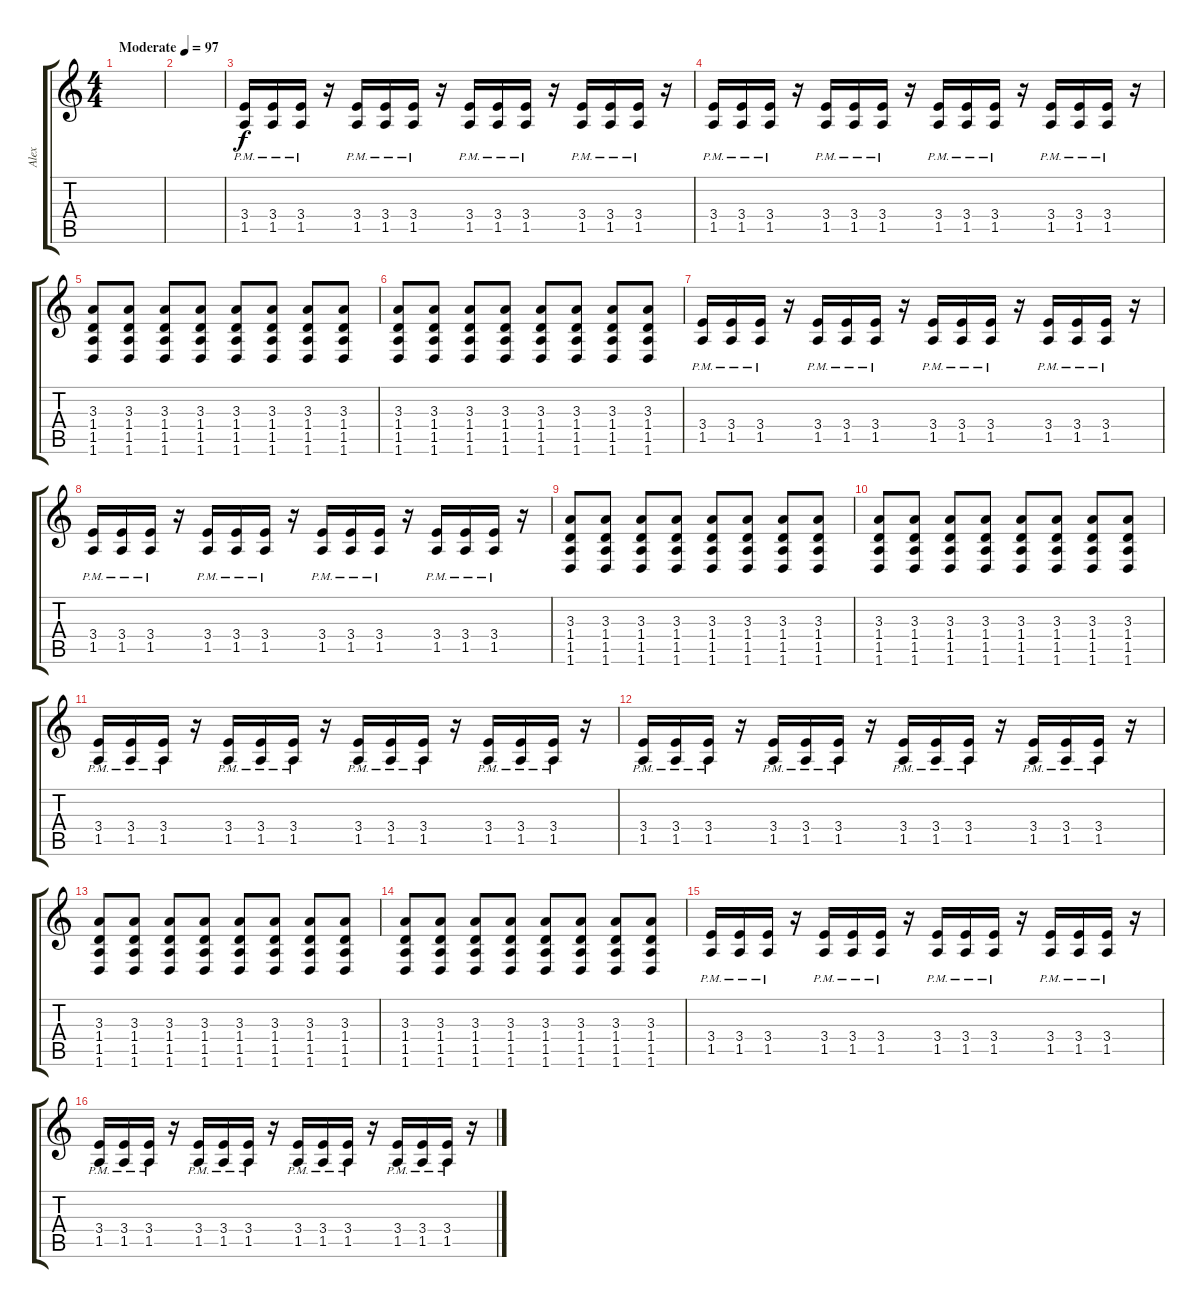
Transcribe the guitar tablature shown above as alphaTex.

\track ("Alex" "Alex") {instrument distortionguitar}
\staff {score tabs}
\tuning (Eb4 Bb3 Gb3 Db3 Ab2 Db2) {hide}
\ts (4 4)
\tempo (97 "Moderate")
\clef g2
\ks c
|
|
(3.4{pm} 1.5{pm}).16 (3.4{pm} 1.5{pm}).16 (3.4{pm} 1.5{pm}).16 r.16 (3.4{pm} 1.5{pm}).16 (3.4{pm} 1.5{pm}).16 (3.4{pm} 1.5{pm}).16 r.16 (3.4{pm} 1.5{pm}).16 (3.4{pm} 1.5{pm}).16 (3.4{pm} 1.5{pm}).16 r.16 (3.4{pm} 1.5{pm}).16 (3.4{pm} 1.5{pm}).16 (3.4{pm} 1.5{pm}).16 r.16 |
(3.4{pm} 1.5{pm}).16 (3.4{pm} 1.5{pm}).16 (3.4{pm} 1.5{pm}).16 r.16 (3.4{pm} 1.5{pm}).16 (3.4{pm} 1.5{pm}).16 (3.4{pm} 1.5{pm}).16 r.16 (3.4{pm} 1.5{pm}).16 (3.4{pm} 1.5{pm}).16 (3.4{pm} 1.5{pm}).16 r.16 (3.4{pm} 1.5{pm}).16 (3.4{pm} 1.5{pm}).16 (3.4{pm} 1.5{pm}).16 r.16 |
(3.3 1.4 1.5 1.6).8 (3.3 1.4 1.5 1.6).8 (3.3 1.4 1.5 1.6).8 (3.3 1.4 1.5 1.6).8 (3.3 1.4 1.5 1.6).8 (3.3 1.4 1.5 1.6).8 (3.3 1.4 1.5 1.6).8 (3.3 1.4 1.5 1.6).8 |
(3.3 1.4 1.5 1.6).8 (3.3 1.4 1.5 1.6).8 (3.3 1.4 1.5 1.6).8 (3.3 1.4 1.5 1.6).8 (3.3 1.4 1.5 1.6).8 (3.3 1.4 1.5 1.6).8 (3.3 1.4 1.5 1.6).8 (3.3 1.4 1.5 1.6).8 |
(3.4{pm} 1.5{pm}).16 (3.4{pm} 1.5{pm}).16 (3.4{pm} 1.5{pm}).16 r.16 (3.4{pm} 1.5{pm}).16 (3.4{pm} 1.5{pm}).16 (3.4{pm} 1.5{pm}).16 r.16 (3.4{pm} 1.5{pm}).16 (3.4{pm} 1.5{pm}).16 (3.4{pm} 1.5{pm}).16 r.16 (3.4{pm} 1.5{pm}).16 (3.4{pm} 1.5{pm}).16 (3.4{pm} 1.5{pm}).16 r.16 |
(3.4{pm} 1.5{pm}).16 (3.4{pm} 1.5{pm}).16 (3.4{pm} 1.5{pm}).16 r.16 (3.4{pm} 1.5{pm}).16 (3.4{pm} 1.5{pm}).16 (3.4{pm} 1.5{pm}).16 r.16 (3.4{pm} 1.5{pm}).16 (3.4{pm} 1.5{pm}).16 (3.4{pm} 1.5{pm}).16 r.16 (3.4{pm} 1.5{pm}).16 (3.4{pm} 1.5{pm}).16 (3.4{pm} 1.5{pm}).16 r.16 |
(3.3 1.4 1.5 1.6).8 (3.3 1.4 1.5 1.6).8 (3.3 1.4 1.5 1.6).8 (3.3 1.4 1.5 1.6).8 (3.3 1.4 1.5 1.6).8 (3.3 1.4 1.5 1.6).8 (3.3 1.4 1.5 1.6).8 (3.3 1.4 1.5 1.6).8 |
(3.3 1.4 1.5 1.6).8 (3.3 1.4 1.5 1.6).8 (3.3 1.4 1.5 1.6).8 (3.3 1.4 1.5 1.6).8 (3.3 1.4 1.5 1.6).8 (3.3 1.4 1.5 1.6).8 (3.3 1.4 1.5 1.6).8 (3.3 1.4 1.5 1.6).8 |
(3.4{pm} 1.5{pm}).16 (3.4{pm} 1.5{pm}).16 (3.4{pm} 1.5{pm}).16 r.16 (3.4{pm} 1.5{pm}).16 (3.4{pm} 1.5{pm}).16 (3.4{pm} 1.5{pm}).16 r.16 (3.4{pm} 1.5{pm}).16 (3.4{pm} 1.5{pm}).16 (3.4{pm} 1.5{pm}).16 r.16 (3.4{pm} 1.5{pm}).16 (3.4{pm} 1.5{pm}).16 (3.4{pm} 1.5{pm}).16 r.16 |
(3.4{pm} 1.5{pm}).16 (3.4{pm} 1.5{pm}).16 (3.4{pm} 1.5{pm}).16 r.16 (3.4{pm} 1.5{pm}).16 (3.4{pm} 1.5{pm}).16 (3.4{pm} 1.5{pm}).16 r.16 (3.4{pm} 1.5{pm}).16 (3.4{pm} 1.5{pm}).16 (3.4{pm} 1.5{pm}).16 r.16 (3.4{pm} 1.5{pm}).16 (3.4{pm} 1.5{pm}).16 (3.4{pm} 1.5{pm}).16 r.16 |
(3.3 1.4 1.5 1.6).8 (3.3 1.4 1.5 1.6).8 (3.3 1.4 1.5 1.6).8 (3.3 1.4 1.5 1.6).8 (3.3 1.4 1.5 1.6).8 (3.3 1.4 1.5 1.6).8 (3.3 1.4 1.5 1.6).8 (3.3 1.4 1.5 1.6).8 |
(3.3 1.4 1.5 1.6).8 (3.3 1.4 1.5 1.6).8 (3.3 1.4 1.5 1.6).8 (3.3 1.4 1.5 1.6).8 (3.3 1.4 1.5 1.6).8 (3.3 1.4 1.5 1.6).8 (3.3 1.4 1.5 1.6).8 (3.3 1.4 1.5 1.6).8 |
(3.4{pm} 1.5{pm}).16 (3.4{pm} 1.5{pm}).16 (3.4{pm} 1.5{pm}).16 r.16 (3.4{pm} 1.5{pm}).16 (3.4{pm} 1.5{pm}).16 (3.4{pm} 1.5{pm}).16 r.16 (3.4{pm} 1.5{pm}).16 (3.4{pm} 1.5{pm}).16 (3.4{pm} 1.5{pm}).16 r.16 (3.4{pm} 1.5{pm}).16 (3.4{pm} 1.5{pm}).16 (3.4{pm} 1.5{pm}).16 r.16 |
(3.4{pm} 1.5{pm}).16 (3.4{pm} 1.5{pm}).16 (3.4{pm} 1.5{pm}).16 r.16 (3.4{pm} 1.5{pm}).16 (3.4{pm} 1.5{pm}).16 (3.4{pm} 1.5{pm}).16 r.16 (3.4{pm} 1.5{pm}).16 (3.4{pm} 1.5{pm}).16 (3.4{pm} 1.5{pm}).16 r.16 (3.4{pm} 1.5{pm}).16 (3.4{pm} 1.5{pm}).16 (3.4{pm} 1.5{pm}).16 r.16
